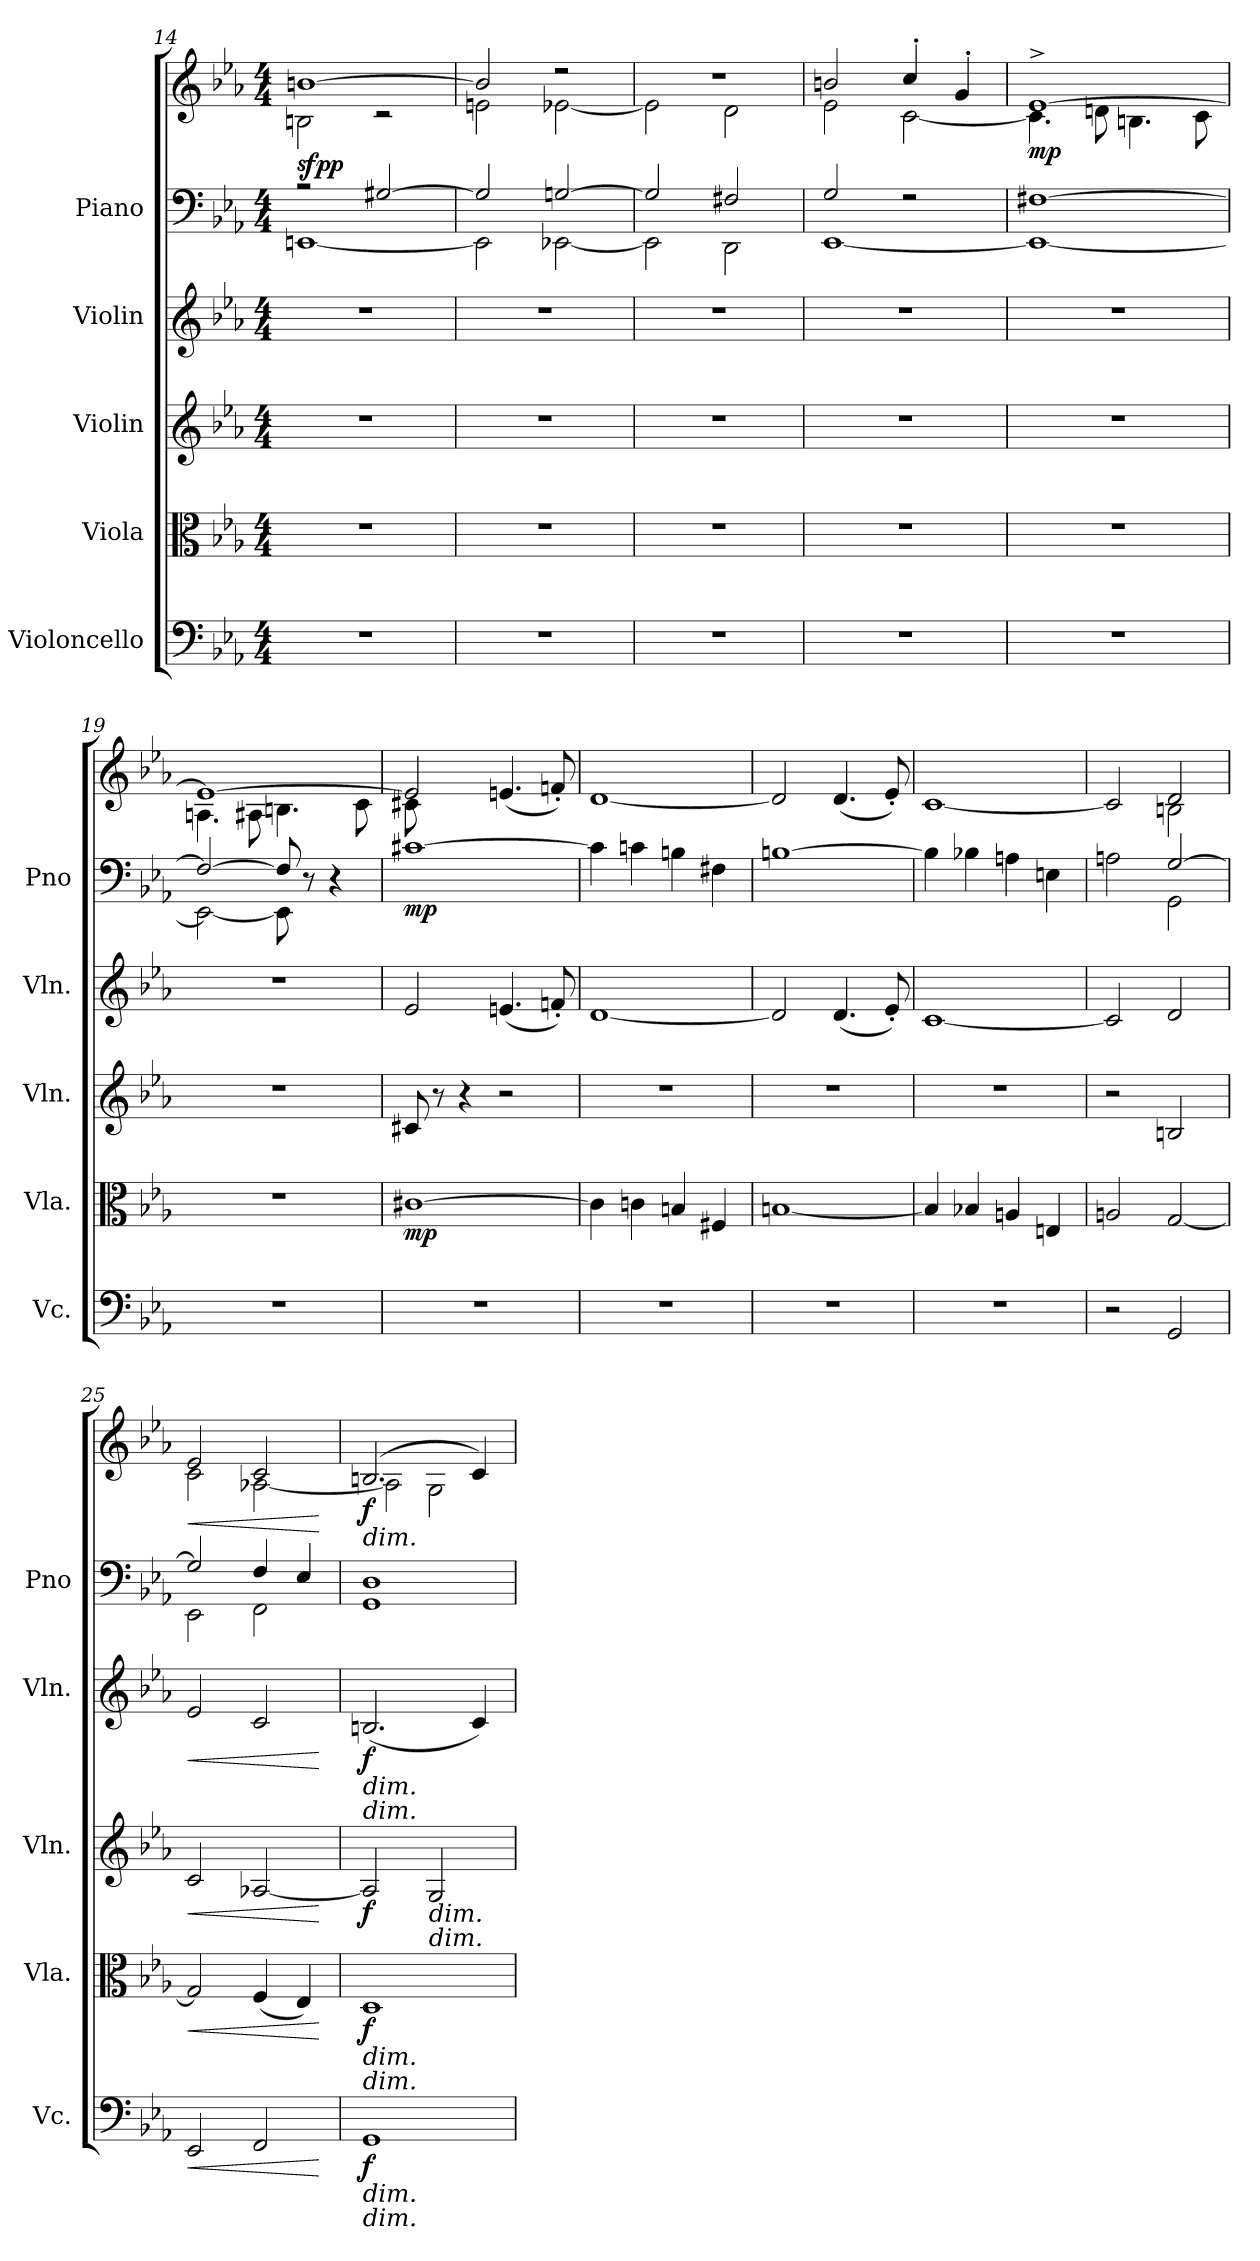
**kern	**dynam	**kern	**dynam	**kern	**dynam	**kern	**dynam	**kern	**kern	**dynam
*part5	*part5	*part4	*part4	*part3	*part3	*part2	*part2	*part1	*part1	*part1
*staff6	*staff6	*staff5	*staff5	*staff4	*staff4	*staff3	*staff3	*staff2	*staff1	*staff1/2
*I"Violoncello	*	*I"Viola	*	*I"Violin	*	*I"Violin	*	*I"Piano	*	*
*I'Vc.	*	*I'Vla.	*	*I'Vln.	*	*I'Vln.	*	*I'Pno	*	*
*clefF4	*	*clefC3	*	*clefG2	*	*clefG2	*	*clefF4	*clefG2	*
*k[b-e-a-]	*	*k[b-e-a-]	*	*k[b-e-a-]	*	*k[b-e-a-]	*	*k[b-e-a-]	*k[b-e-a-]	*
*M4/4	*	*M4/4	*	*M4/4	*	*M4/4	*	*M4/4	*M4/4	*
=14	=14	=14	=14	=14	=14	=14	=14	=14	=14	=14
*	*	*	*	*	*	*	*	*^	*^	*
!	!	!	!	!	!	!	!	!	!	!	!	!LO:DY:b
1r	.	1r	.	1r	.	1r	.	2r	[1EEn	[1bn	2Bn\	sfpp
.	.	.	.	.	.	.	.	[2G#X/	.	.	2r	.
=15	=15	=15	=15	=15	=15	=15	=15	=15	=15	=15	=15	=15
1r	.	1r	.	1r	.	1r	.	2G#/]	2EE\]	2b/]	2en\	.
.	.	.	.	.	.	.	.	[2Gn/	[2EE-X\	2r	[2e-X\	.
=16	=16	=16	=16	=16	=16	=16	=16	=16	=16	=16	=16	=16
1r	.	1r	.	1r	.	1r	.	2G/]	2EE-\]	1r	2e-\]	.
.	.	.	.	.	.	.	.	2F#X/	2DD\	.	2d\	.
=17	=17	=17	=17	=17	=17	=17	=17	=17	=17	=17	=17	=17
1r	.	1r	.	1r	.	1r	.	2G/	[1EE-	2bn/	2e-\	.
.	.	.	.	.	.	.	.	2r	.	4cc'/	[2c\	.
.	.	.	.	.	.	.	.	.	.	4g'/	.	.
=18	=18	=18	=18	=18	=18	=18	=18	=18	=18	=18	=18	=18
!	!	!	!	!	!	!	!	!	!	!	!	!LO:DY:b
1r	.	1r	.	1r	.	1r	.	[1F#X	1EE-_	[1e-^	4.c\]	mp
.	.	.	.	.	.	.	.	.	.	.	8dn\	.
.	.	.	.	.	.	.	.	.	.	.	4.Bn\	.
.	.	.	.	.	.	.	.	.	.	.	8c\	.
=19	=19	=19	=19	=19	=19	=19	=19	=19	=19	=19	=19	=19
1r	.	1r	.	1r	.	1r	.	2F#/_	2EE-\_	1e-_	4.An\	.
.	.	.	.	.	.	.	.	.	.	.	8A#X\	.
.	.	.	.	.	.	.	.	8F#/]	8EE-\]	.	4.Bn\	.
.	.	.	.	.	.	.	.	8r	4.ryy	.	.	.
.	.	.	.	.	.	.	.	4r	.	.	.	.
.	.	.	.	.	.	.	.	.	.	.	8c\	.
*	*	*	*	*	*	*	*	*v	*v	*	*	*
!!LO:LB:g=z	!!
=20	=20	=20	=20	=20	=20	=20	=20	=20	=20	=20	=20
!	!	!	!LO:DY:b	!	!	!	!	!	!	!	!LO:DY:b=2
1r	.	[1c#X	mp	8c#X/	.	2e-/	.	[1c#X	2e-/]	8c#X\	mp
.	.	.	.	8r	.	.	.	.	.	2..ryy	.
.	.	.	.	4r	.	.	.	.	.	.	.
.	.	.	.	2r	.	(<4.en/	.	.	(<4.en/	.	.
.	.	.	.	.	.	8fn'/)	.	.	8fn'/)	.	.
*	*	*	*	*	*	*	*	*	*v	*v	*
=21	=21	=21	=21	=21	=21	=21	=21	=21	=21	=21
1r	.	4c#\]	.	1r	.	[1d	.	4c#\]	[1d	.
.	.	4cn\	.	.	.	.	.	4cn\	.	.
.	.	4Bn/	.	.	.	.	.	4Bn\	.	.
.	.	4F#X/	.	.	.	.	.	4F#X\	.	.
=22	=22	=22	=22	=22	=22	=22	=22	=22	=22	=22
1r	.	[1Bn	.	1r	.	2d/]	.	[1Bn	2d/]	.
.	.	.	.	.	.	(<4.d/	.	.	(<4.d/	.
.	.	.	.	.	.	8e-'/)	.	.	8e-'/)	.
=23	=23	=23	=23	=23	=23	=23	=23	=23	=23	=23
1r	.	4B/]	.	1r	.	[1c	.	4B\]	[1c	.
.	.	4B-X/	.	.	.	.	.	4B-X\	.	.
.	.	4An/	.	.	.	.	.	4An\	.	.
.	.	4En/	.	.	.	.	.	4En\	.	.
=24	=24	=24	=24	=24	=24	=24	=24	=24	=24	=24
*	*	*	*	*	*	*	*	*^	*^	*
2r	.	2An/	.	2r	.	2c/]	.	2An\	2ryy	2c/]	2ryy	.
!	!LO:DY:b	!	!	!	!	!	!	!	!	!	!	!
!	!LO:DY:n=1:b	!	!LO:DY:b	!	!	!	!	!	!	!	!	!
!	!	!	!LO:DY:n=1:b	!	!LO:DY:b	!	!	!	!	!	!	!
!	!	!	!	!	!LO:DY:n=1:b	!	!LO:DY:b	!	!	!	!	!
!	!	!	!	!	!	!	!LO:DY:n=1:b	!	!	!	!	!LO:DY:b
!	!	!	!	!	!	!	!	!	!	!	!	!LO:DY:n=1:b
2GG/	mf other-dynamics	[2G/	mf other-dynamics	2Bn/	mf other-dynamics	2d/	mf other-dynamics	[2G/	2GG\	2d/	2Bn\	mf other-dynamics
=25	=25	=25	=25	=25	=25	=25	=25	=25	=25	=25	=25	=25
!	!LO:HP:b	!	!LO:HP:b	!	!LO:HP:b	!	!LO:HP:b	!	!	!	!	!LO:HP:b
2EE-/	<	2G/]	<	2c/	<	2e-/	<	2G/]	2EE-\	2e-/	2c\	<
2FF/	.	(<4F/	.	[2A-X/	.	2c/	.	4F/	2FF\	2c/	[2A-X\	.
.	.	4E-/)	.	.	.	.	.	4E-/	.	.	.	.
*	*	*	*	*	*	*	*	*v	*v	*	*	*
*	*	*	*	*	*	*	*	*	*v	*v	*
.	[	.	[	.	[	.	[	.	.	[
=26	=26	=26	=26	=26	=26	=26	=26	=26	=26	=26
*	*	*	*	*	*	*	*	*^	*^	*
!	!	!	!	!	!	!	!	!	!	!LO:TX:b:i:t=dim.	!	!
!	!	!	!	!	!	!LO:TX:b:i:t=dim.	!	!	!	!	!	!
!	!	!	!	!	!	!LO:TX:b:i:t=dim.	!	!	!	!	!	!
!	!	!LO:TX:b:i:t=dim.	!	!	!	!	!	!	!	!	!	!
!	!	!LO:TX:b:i:t=dim.	!	!	!	!	!	!	!	!	!	!
!LO:TX:b:i:t=dim.	!	!	!	!	!	!	!	!	!	!	!	!
!LO:TX:b:i:t=dim.	!	!	!	!	!	!	!	!	!	!	!	!
!	!LO:DY:b	!	!LO:DY:b	!	!LO:DY:b	!	!LO:DY:b	!	!	!	!	!LO:DY:b
1GG	f	1D	f	2A-/]	f	(<2.Bn/	f	1D	1GG	(>2.Bn/	2A-\]	f
!	!	!	!	!LO:TX:b:i:t=dim.	!	!	!	!	!	!	!	!
!	!	!	!	!LO:TX:b:i:t=dim.	!	!	!	!	!	!	!	!
.	.	.	.	2G/	.	.	.	.	.	.	2G\	.
.	.	.	.	.	.	4c/)	.	.	.	4c/)	.	.
*	*	*	*	*	*	*	*	*v	*v	*	*	*
*	*	*	*	*	*	*	*	*	*v	*v	*
=	=	=	=	=	=	=	=	=	=	=
*-	*-	*-	*-	*-	*-	*-	*-	*-	*-	*-
